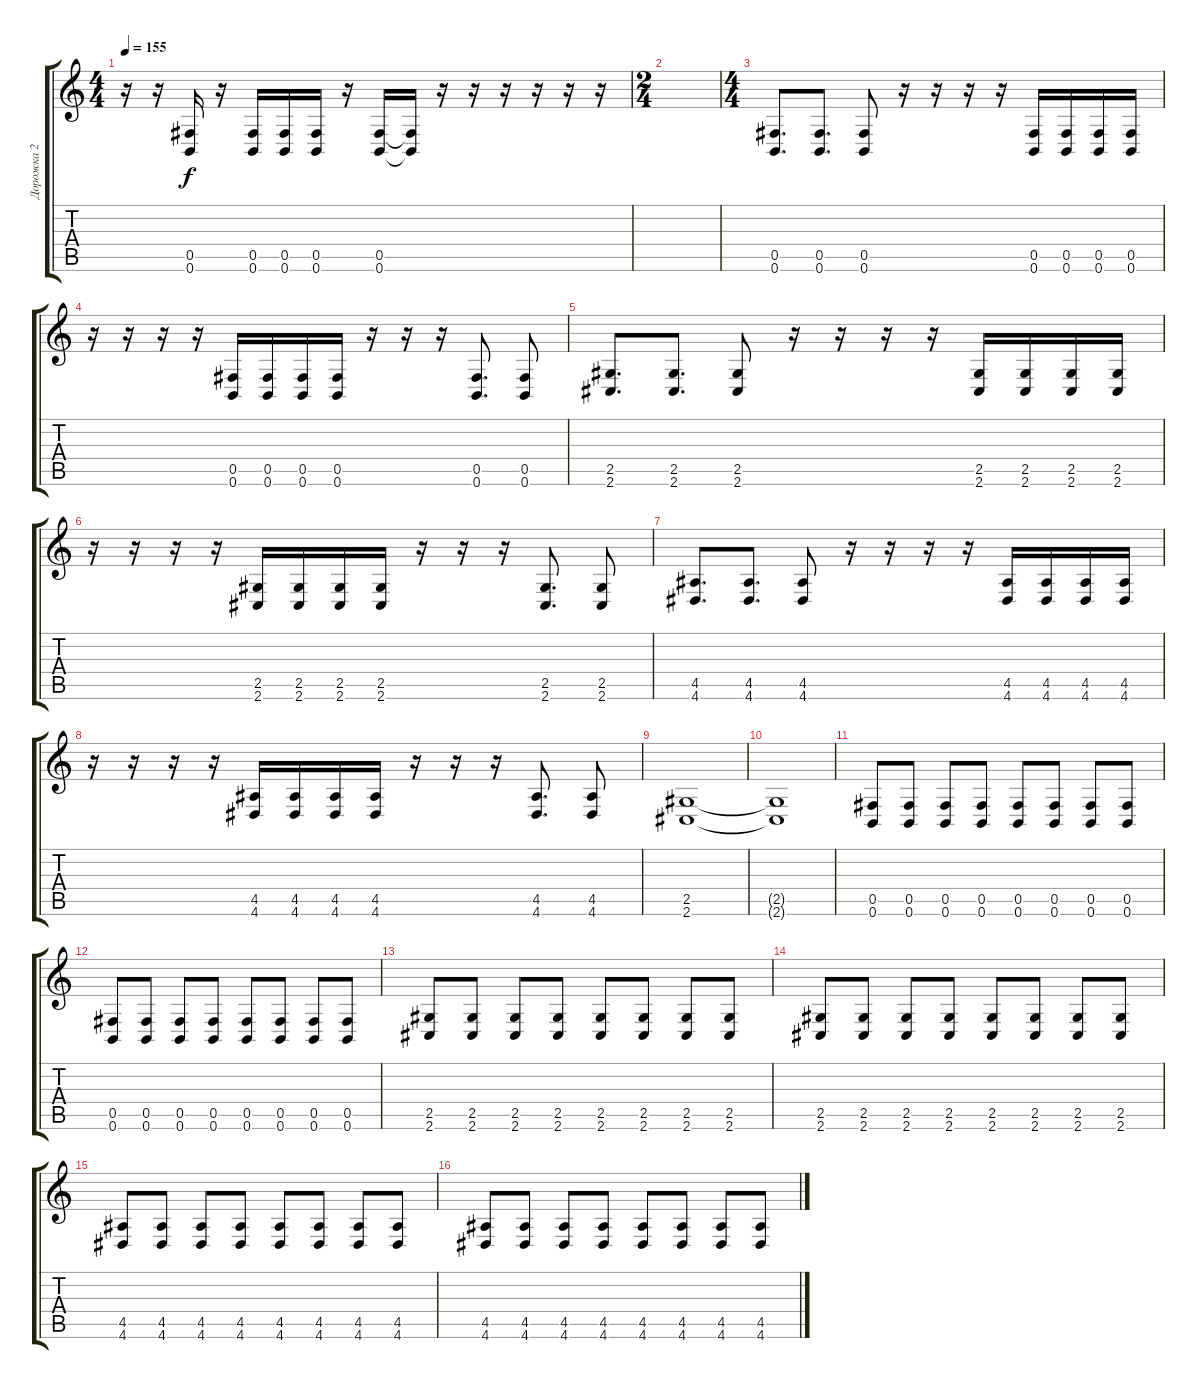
\track ("Дорожка 2" "Дорожка 2") {instrument distortionguitar}
\staff {score tabs}
\tuning (Db4 Ab3 E3 B2 Gb2 B1) {hide}
\ts (4 4)
\tempo 155
\clef g2
\ks c
r.16{dy f} r.16 (0.5 0.6).16 r.16 (0.5 0.6).16 (0.5 0.6).16 (0.5 0.6).16 r.16 (0.5 0.6).16 (0.5{t} 0.6{t}).16 r.16 r.16 r.16 r.16 r.16 r.16 |
\ts (2 4)
|
\ts (4 4)
(0.5 0.6).8{d} (0.5 0.6).8{d} (0.5 0.6).8 r.16 r.16 r.16 r.16 (0.5 0.6).16 (0.5 0.6).16 (0.5 0.6).16 (0.5 0.6).16 |
r.16 r.16 r.16 r.16 (0.5 0.6).16 (0.5 0.6).16 (0.5 0.6).16 (0.5 0.6).16 r.16 r.16 r.16 (0.5 0.6).8{d} (0.5 0.6).8 |
(2.5 2.6).8{d} (2.5 2.6).8{d} (2.5 2.6).8 r.16 r.16 r.16 r.16 (2.5 2.6).16 (2.5 2.6).16 (2.5 2.6).16 (2.5 2.6).16 |
r.16 r.16 r.16 r.16 (2.5 2.6).16 (2.5 2.6).16 (2.5 2.6).16 (2.5 2.6).16 r.16 r.16 r.16 (2.5 2.6).8{d} (2.5 2.6).8 |
(4.5 4.6).8{d} (4.5 4.6).8{d} (4.5 4.6).8 r.16 r.16 r.16 r.16 (4.5 4.6).16 (4.5 4.6).16 (4.5 4.6).16 (4.5 4.6).16 |
r.16 r.16 r.16 r.16 (4.5 4.6).16 (4.5 4.6).16 (4.5 4.6).16 (4.5 4.6).16 r.16 r.16 r.16 (4.5 4.6).8{d} (4.5 4.6).8 |
(2.5 2.6).1 |
(2.5{t} 2.6{t}).1 |
(0.5 0.6).8 (0.5 0.6).8 (0.5 0.6).8 (0.5 0.6).8 (0.5 0.6).8 (0.5 0.6).8 (0.5 0.6).8 (0.5 0.6).8 |
(0.5 0.6).8 (0.5 0.6).8 (0.5 0.6).8 (0.5 0.6).8 (0.5 0.6).8 (0.5 0.6).8 (0.5 0.6).8 (0.5 0.6).8 |
(2.5 2.6).8 (2.5 2.6).8 (2.5 2.6).8 (2.5 2.6).8 (2.5 2.6).8 (2.5 2.6).8 (2.5 2.6).8 (2.5 2.6).8 |
(2.5 2.6).8 (2.5 2.6).8 (2.5 2.6).8 (2.5 2.6).8 (2.5 2.6).8 (2.5 2.6).8 (2.5 2.6).8 (2.5 2.6).8 |
(4.5 4.6).8 (4.5 4.6).8 (4.5 4.6).8 (4.5 4.6).8 (4.5 4.6).8 (4.5 4.6).8 (4.5 4.6).8 (4.5 4.6).8 |
(4.5 4.6).8 (4.5 4.6).8 (4.5 4.6).8 (4.5 4.6).8 (4.5 4.6).8 (4.5 4.6).8 (4.5 4.6).8 (4.5 4.6).8
